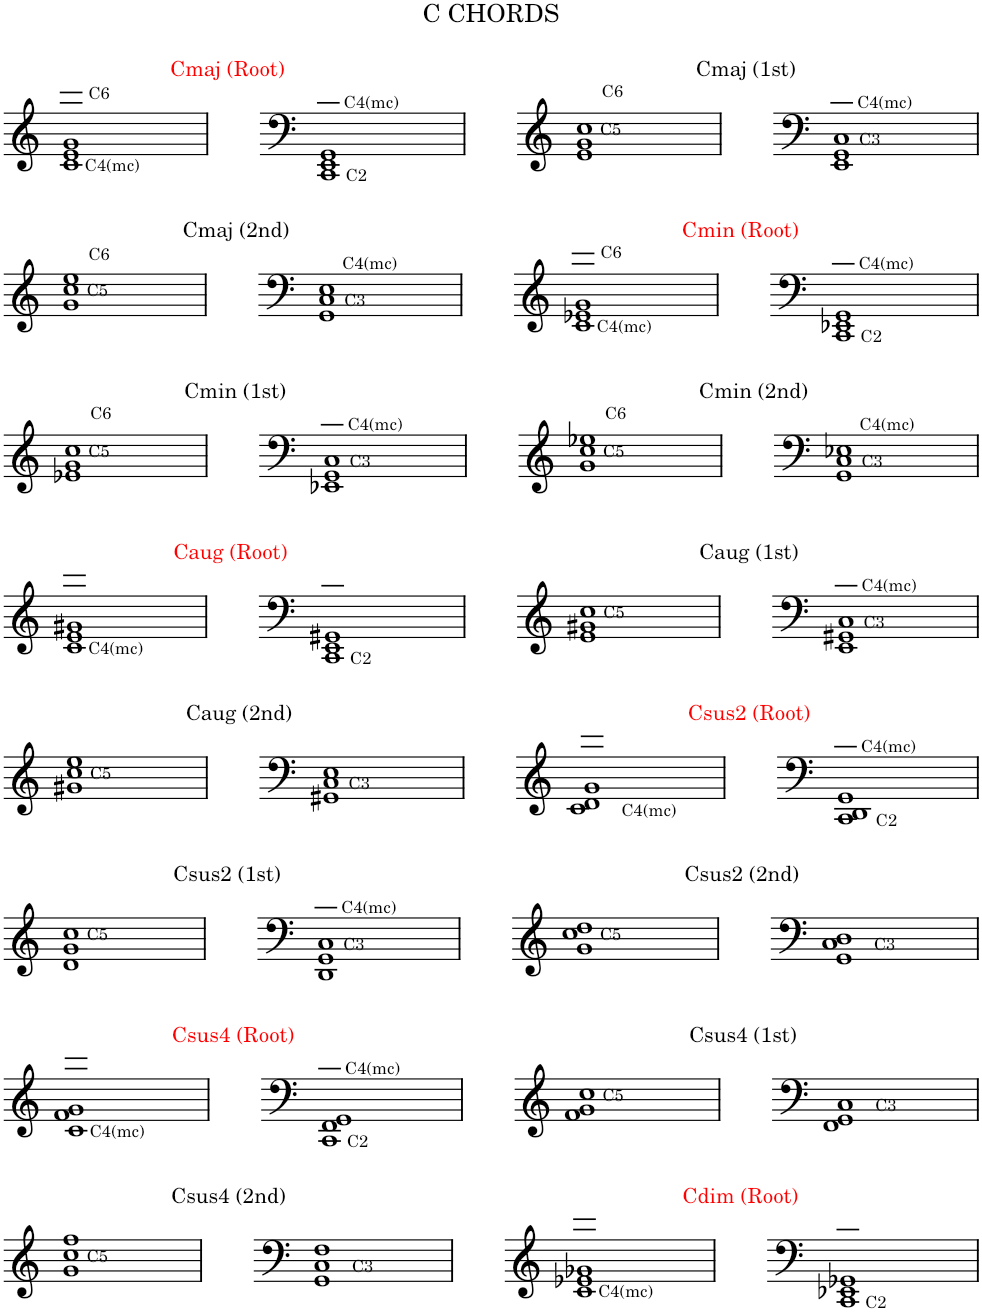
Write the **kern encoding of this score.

**kern
*part1
*staff1
*I"Piano
*I'Pno.
*clefG2
*k[]
=1
!LO:TX:a:color=#FF0000:t=Cmaj (Root)
!LO:TX:b:t=C4(mc)
!LO:TX:a:t=C6
1c 1e 1g 1ccc
=2
*clefF4
!LO:TX:b:t=C2
!LO:TX:a:t=C4(mc)
1CC 1EE 1GG 1c
=3
*clefG2
!LO:TX:a:t=Cmaj (1st)
!LO:TX:b:t=C5
!LO:TX:a:t=C6
1e 1g 1cc 1ccc
=4
*clefF4
!LO:TX:b:t=C3
!LO:TX:a:t=C4(mc)
1EE 1GG 1C 1c
!!LO:LB:g=z
=1
*clefG2
!LO:TX:a:t=Cmaj (2nd)
!LO:TX:b:t=C5
!LO:TX:a:t=C6
1g 1cc 1ee 1ccc
=2
*clefF4
!LO:TX:b:t=C3
!LO:TX:a:t=C4(mc)
1GG 1C 1E 1c
=3
*clefG2
!LO:TX:a:color=#FF0000:t=Cmin (Root)
!LO:TX:b:t=C4(mc)
!LO:TX:a:t=C6
1c 1e-X 1g 1ccc
=4
*clefF4
!LO:TX:b:t=C2
!LO:TX:a:t=C4(mc)
1CC 1EE-X 1GG 1c
!!LO:LB:g=z
=1
*clefG2
!LO:TX:a:t=Cmin (1st)
!LO:TX:b:t=C5
!LO:TX:a:t=C6
1e-X 1g 1cc 1ccc
=2
*clefF4
!LO:TX:b:t=C3
!LO:TX:a:t=C4(mc)
1EE-X 1GG 1C 1c
=3
*clefG2
!LO:TX:a:t=Cmin (2nd)
!LO:TX:b:t=C5
!LO:TX:a:t=C6
1g 1cc 1ee-X 1ccc
=4
*clefF4
!LO:TX:b:t=C3
!LO:TX:a:t=C4(mc)
1GG 1C 1E-X 1c
!!LO:LB:g=z
=1
*clefG2
!LO:TX:a:color=#FF0000:t=Caug (Root)
!LO:TX:b:t=C4(mc)
1c 1e 1g#X 1ccc
=2
*clefF4
!LO:TX:b:t=C2
1CC 1EE 1GG#X 1c
=3
*clefG2
!LO:TX:a:t=Caug (1st)
!LO:TX:b:t=C5
1e 1g#X 1cc 1ccc
=4
*clefF4
!LO:TX:b:t=C3
!LO:TX:a:t=C4(mc)
1EE 1GG#X 1C 1c
!!LO:LB:g=z
=1
*clefG2
!LO:TX:a:t=Caug (2nd)
!LO:TX:b:t=C5
1g#X 1cc 1ee 1ccc
=2
*clefF4
!LO:TX:b:t=C3
1GG#X 1C 1E 1c
=3
*clefG2
!LO:TX:a:color=#FF0000:t=Csus2 (Root)
!LO:TX:b:t=C4(mc)
1c 1d 1g 1ccc
=4
*clefF4
!LO:TX:a:t=C4(mc)
!LO:TX:b:t=C2
1CC 1DD 1GG 1c
!!LO:LB:g=z
=1
*clefG2
!LO:TX:a:t=Csus2 (1st)
!LO:TX:b:t=C5
1d 1g 1cc 1ccc
=2
*clefF4
!LO:TX:b:t=C3
!LO:TX:a:t=C4(mc)
1DD 1GG 1C 1c
=3
*clefG2
!LO:TX:a:t=Csus2 (2nd)
!LO:TX:b:t=C5
1g 1cc 1dd 1ccc
=4
*clefF4
!LO:TX:b:t=C3
1GG 1C 1D 1c
!!LO:LB:g=z
=1
*clefG2
!LO:TX:a:color=#FF0000:t=Csus4 (Root)
!LO:TX:b:t=C4(mc)
1c 1f 1g 1ccc
=2
*clefF4
!LO:TX:b:t=C2
!LO:TX:a:t=C4(mc)
1CC 1FF 1GG 1c
=3
*clefG2
!LO:TX:a:t=Csus4 (1st)
!LO:TX:b:t=C5
1f 1g 1cc 1ccc
=4
*clefF4
!LO:TX:b:t=C3
1FF 1GG 1C 1c
!!LO:LB:g=z
=1
*clefG2
!LO:TX:a:t=Csus4 (2nd)
!LO:TX:b:t=C5
1g 1cc 1ff 1ccc
=2
*clefF4
!LO:TX:b:t=C3
1GG 1C 1F 1c
=3
*clefG2
!LO:TX:a:color=#FF0000:t=Cdim (Root)
!LO:TX:b:t=C4(mc)
1c 1e-X 1g-X 1ccc
=4
*clefF4
!LO:TX:b:t=C2
1CC 1EE-X 1GG-X 1c
=
*-
